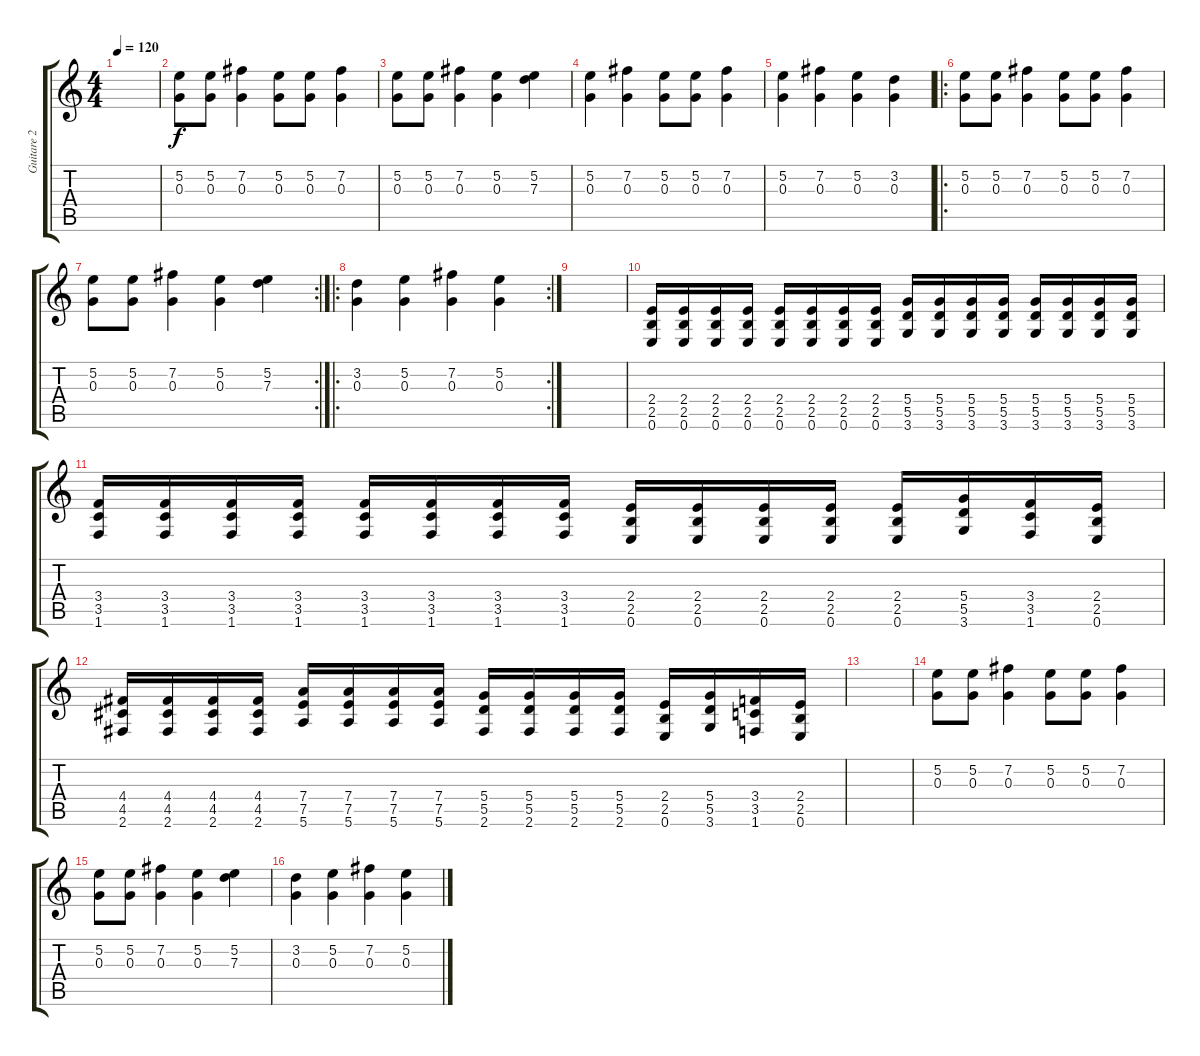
\track ("Guitare 2" "Guitare 2") {instrument distortionguitar}
\staff {score tabs}
\tuning (E4 B3 G3 D3 A2 E2) {hide}
\ts (4 4)
\tempo 120
\clef g2
\ks c
|
(5.2 0.3).8 (5.2 0.3).8 (7.2 0.3).4 (5.2 0.3).8 (5.2 0.3).8 (7.2 0.3).4 |
(5.2 0.3).8 (5.2 0.3).8 (7.2 0.3).4 (5.2 0.3).4 (5.2 7.3).4 |
(5.2 0.3).4 (7.2 0.3).4 (5.2 0.3).8 (5.2 0.3).8 (7.2 0.3).4 |
(5.2 0.3).4 (7.2 0.3).4 (5.2 0.3).4 (3.2 0.3).4 |
\ro
(5.2 0.3).8 (5.2 0.3).8 (7.2 0.3).4 (5.2 0.3).8 (5.2 0.3).8 (7.2 0.3).4 |
\rc 2
(5.2 0.3).8 (5.2 0.3).8 (7.2 0.3).4 (5.2 0.3).4 (5.2 7.3).4 |
\ro
\rc 2
(3.2 0.3).4 (5.2 0.3).4 (7.2 0.3).4 (5.2 0.3).4 |
|
(2.4 2.5 0.6).16 (2.4 2.5 0.6).16 (2.4 2.5 0.6).16 (2.4 2.5 0.6).16 (2.4 2.5 0.6).16 (2.4 2.5 0.6).16 (2.4 2.5 0.6).16 (2.4 2.5 0.6).16 (5.4 5.5 3.6).16 (5.4 5.5 3.6).16 (5.4 5.5 3.6).16 (5.4 5.5 3.6).16 (5.4 5.5 3.6).16 (5.4 5.5 3.6).16 (5.4 5.5 3.6).16 (5.4 5.5 3.6).16 |
(3.4 3.5 1.6).16 (3.4 3.5 1.6).16 (3.4 3.5 1.6).16 (3.4 3.5 1.6).16 (3.4 3.5 1.6).16 (3.4 3.5 1.6).16 (3.4 3.5 1.6).16 (3.4 3.5 1.6).16 (2.4 2.5 0.6).16 (2.4 2.5 0.6).16 (2.4 2.5 0.6).16 (2.4 2.5 0.6).16 (2.4 2.5 0.6).16 (5.4 5.5 3.6).16 (3.4 3.5 1.6).16 (2.4 2.5 0.6).16 |
(4.4 4.5 2.6).16 (4.4 4.5 2.6).16 (4.4 4.5 2.6).16 (4.4 4.5 2.6).16 (7.4 7.5 5.6).16 (7.4 7.5 5.6).16 (7.4 7.5 5.6).16 (7.4 7.5 5.6).16 (5.4 5.5 2.6).16 (5.4 5.5 2.6).16 (5.4 5.5 2.6).16 (5.4 5.5 2.6).16 (2.4 2.5 0.6).16 (5.4 5.5 3.6).16 (3.4 3.5 1.6).16 (2.4 2.5 0.6).16 |
|
(5.2 0.3).8 (5.2 0.3).8 (7.2 0.3).4 (5.2 0.3).8 (5.2 0.3).8 (7.2 0.3).4 |
(5.2 0.3).8 (5.2 0.3).8 (7.2 0.3).4 (5.2 0.3).4 (5.2 7.3).4 |
(3.2 0.3).4 (5.2 0.3).4 (7.2 0.3).4 (5.2 0.3).4
